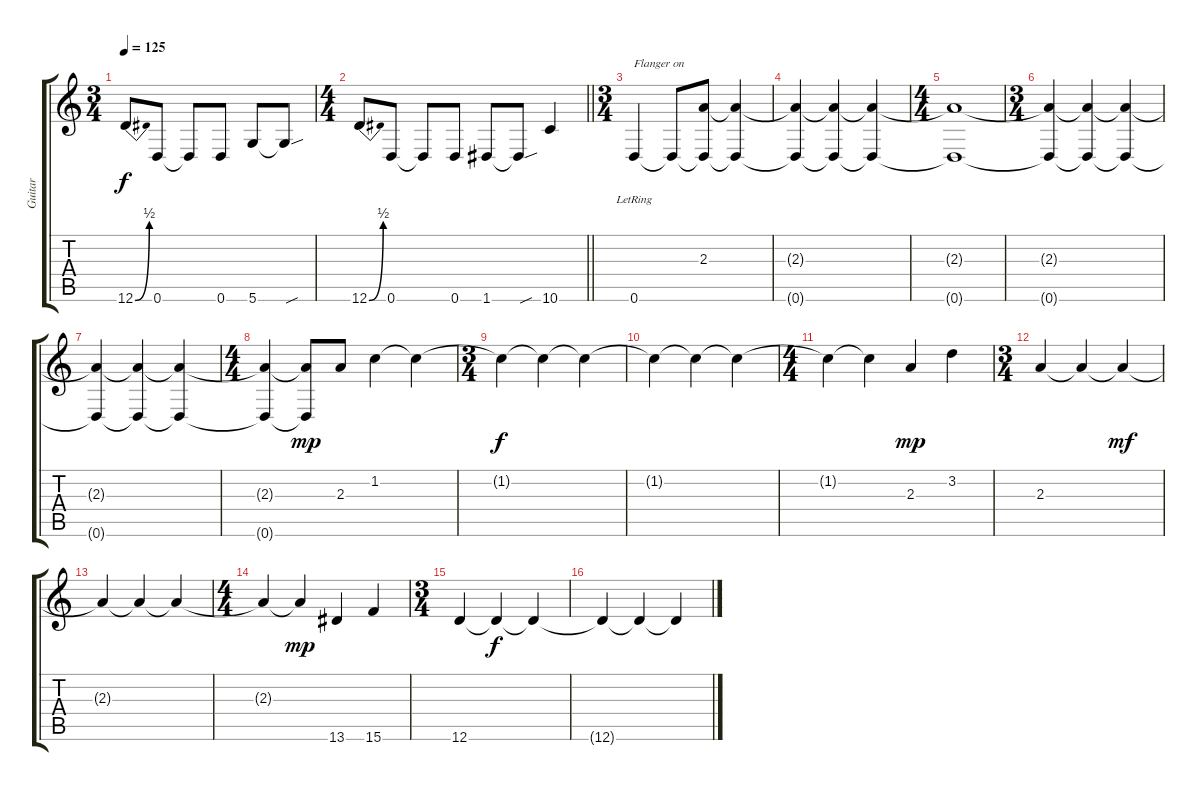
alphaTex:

\track ("Guitar" "Guitar") {instrument overdrivenguitar}
\staff {score tabs}
\tuning (E4 B3 G3 D3 A2 D2) {hide}
\ts (3 4)
\tempo 125
\clef g2
\ks c
12.6{be (bend 0 0 60 2)}.8{dy f} 0.6.8 0.6{t}.8 0.6.8 5.6.8 5.6{sou t}.8 |
\ts (4 4)
\barLineRight lightlight
12.6{be (bend 0 0 60 2)}.8 0.6.8 0.6{t}.8 0.6.8 1.6.8 1.6{sou t}.8 10.6.4 |
\ts (3 4)
\section ("" "")
0.6{lr}.4{txt "Flanger on"} 0.6{t}.8 (2.3 0.6{t}).8 (2.3{t} 0.6{t}).4 |
(2.3{t} 0.6{t}).4 (2.3{t} 0.6{t}).4 (2.3{t} 0.6{t}).4 |
\ts (4 4)
(2.3{t} 0.6{t}).1 |
\ts (3 4)
(2.3{t} 0.6{t}).4 (2.3{t} 0.6{t}).4 (2.3{t} 0.6{t}).4 |
(2.3{t} 0.6{t}).4 (2.3{t} 0.6{t}).4 (2.3{t} 0.6{t}).4 |
\ts (4 4)
(2.3{t} 0.6{t}).4 (2.3{t} 0.6{t}).8{dy mp} 2.3.8{instrument overdrivenguitar} 1.2.4 1.2{t}.4 |
\ts (3 4)
1.2{t}.4{dy f} 1.2{t}.4 1.2{t}.4 |
1.2{t}.4 1.2{t}.4 1.2{t}.4 |
\ts (4 4)
1.2{t}.4 1.2{t}.4 2.3.4{dy mp} 3.2.4 |
\ts (3 4)
2.3.4 2.3{t}.4 2.3{t}.4{dy mf} |
2.3{t}.4 2.3{t}.4 2.3{t}.4 |
\ts (4 4)
2.3{t}.4 2.3{t}.4{dy mp} 13.6.4 15.6.4 |
\ts (3 4)
12.6.4 12.6{t}.4{dy f} 12.6{t}.4 |
12.6{t}.4 12.6{t}.4 12.6{t}.4
